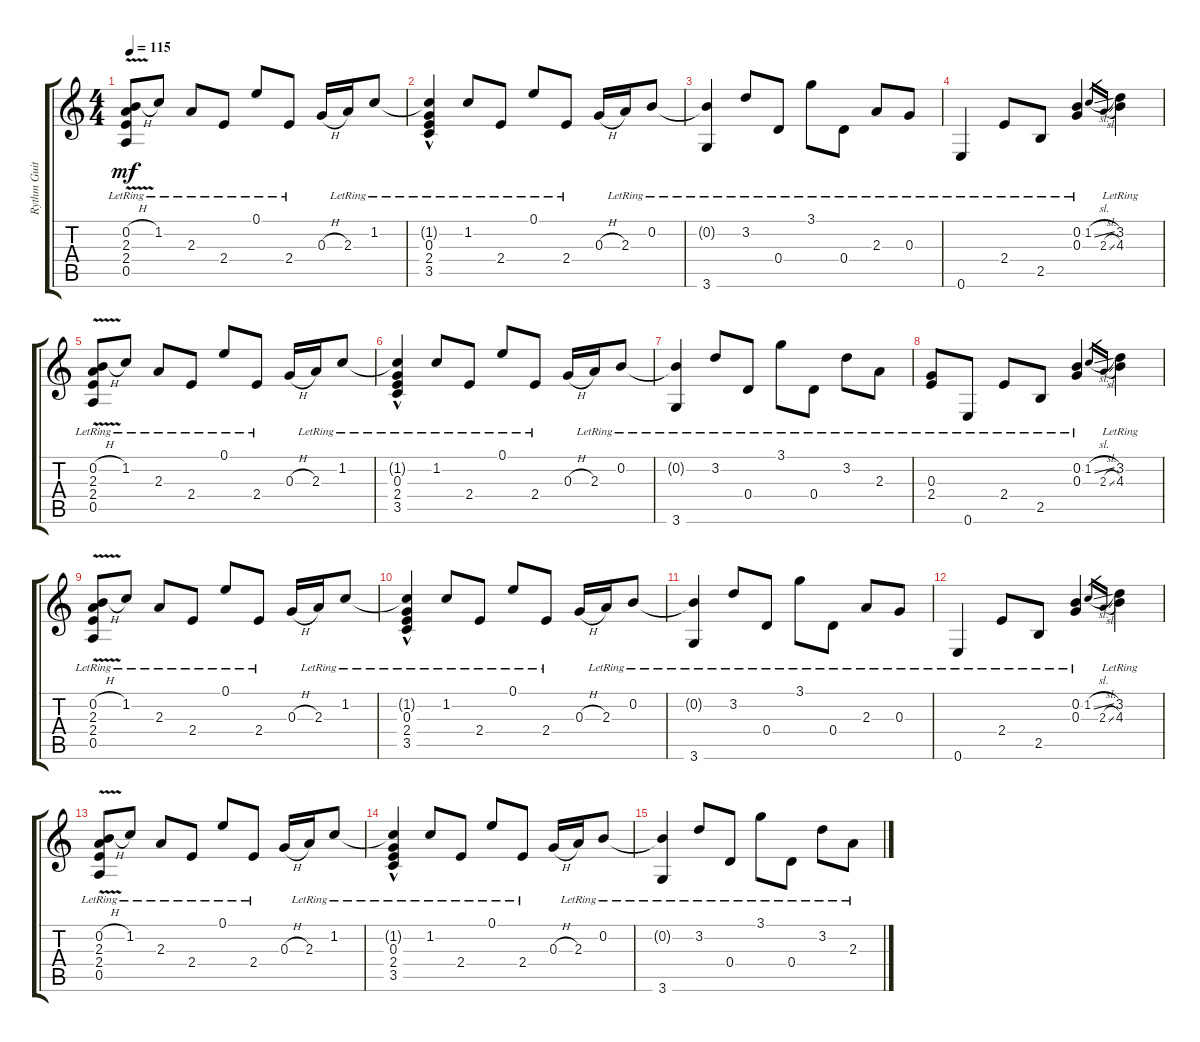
\track ("Rythm Guitar (Acoustic) - Jaymz" "Rythm Guit") {instrument acousticguitarsteel}
\staff {score tabs}
\tuning (E4 B3 G3 D3 A2 E2) {hide}
\ts (4 4)
\tempo 115
\clef g2
\ks c
(0.2{v h} 2.3{v lr} 2.4{v lr} 0.5{v lr}).8{dy mf} 1.2{lr}.8 2.3{lr}.8 2.4{lr}.8 0.1{lr}.8 2.4{lr}.8 0.3{h}.16 2.3{lr}.16 1.2{lr}.8 |
(1.2{t} 0.3{lr} 2.4{lr} 3.5{hac lr}).4 1.2{lr}.8 2.4{lr}.8 0.1{lr}.8 2.4{lr}.8 0.3{h}.16 2.3{lr}.16 0.2{lr}.8 |
(0.2{t} 3.6{lr}).4 3.2{lr}.8 0.4{lr}.8 3.1{lr}.8 0.4{lr}.8 2.3{lr}.8 0.3{lr}.8 |
0.6{lr}.4 2.4{lr}.8 2.5{lr}.8 (0.2{lr} 0.3{lr}).4 1.2{sl}.16{gr} 2.3{sl}.16{gr} (3.2{lr} 4.3{lr}).4 |
(0.2{v h} 2.3{v lr} 2.4{v lr} 0.5{v lr}).8 1.2{lr}.8 2.3{lr}.8 2.4{lr}.8 0.1{lr}.8 2.4{lr}.8 0.3{h}.16 2.3{lr}.16 1.2{lr}.8 |
(1.2{t} 0.3{lr} 2.4{lr} 3.5{hac lr}).4 1.2{lr}.8 2.4{lr}.8 0.1{lr}.8 2.4{lr}.8 0.3{h}.16 2.3{lr}.16 0.2{lr}.8 |
(0.2{t} 3.6{lr}).4 3.2{lr}.8 0.4{lr}.8 3.1{lr}.8 0.4{lr}.8 3.2{lr}.8 2.3{lr}.8 |
(0.3{lr} 2.4{lr}).8 0.6{lr}.8 2.4{lr}.8 2.5{lr}.8 (0.2{lr} 0.3{lr}).4 1.2{sl}.16{gr} 2.3{sl}.16{gr} (3.2{lr} 4.3{lr}).4 |
(0.2{v h} 2.3{v lr} 2.4{v lr} 0.5{v lr}).8 1.2{lr}.8 2.3{lr}.8 2.4{lr}.8 0.1{lr}.8 2.4{lr}.8 0.3{h}.16 2.3{lr}.16 1.2{lr}.8 |
(1.2{t} 0.3{lr} 2.4{lr} 3.5{hac lr}).4 1.2{lr}.8 2.4{lr}.8 0.1{lr}.8 2.4{lr}.8 0.3{h}.16 2.3{lr}.16 0.2{lr}.8 |
(0.2{t} 3.6{lr}).4 3.2{lr}.8 0.4{lr}.8 3.1{lr}.8 0.4{lr}.8 2.3{lr}.8 0.3{lr}.8 |
0.6{lr}.4 2.4{lr}.8 2.5{lr}.8 (0.2{lr} 0.3{lr}).4 1.2{sl}.16{gr} 2.3{sl}.16{gr} (3.2{lr} 4.3{lr}).4 |
(0.2{v h} 2.3{v lr} 2.4{v lr} 0.5{v lr}).8 1.2{lr}.8 2.3{lr}.8 2.4{lr}.8 0.1{lr}.8 2.4{lr}.8 0.3{h}.16 2.3{lr}.16 1.2{lr}.8 |
(1.2{t} 0.3{lr} 2.4{lr} 3.5{hac lr}).4 1.2{lr}.8 2.4{lr}.8 0.1{lr}.8 2.4{lr}.8 0.3{h}.16 2.3{lr}.16 0.2{lr}.8 |
(0.2{t} 3.6{lr}).4 3.2{lr}.8 0.4{lr}.8 3.1{lr}.8 0.4{lr}.8 3.2{lr}.8 2.3{lr}.8
